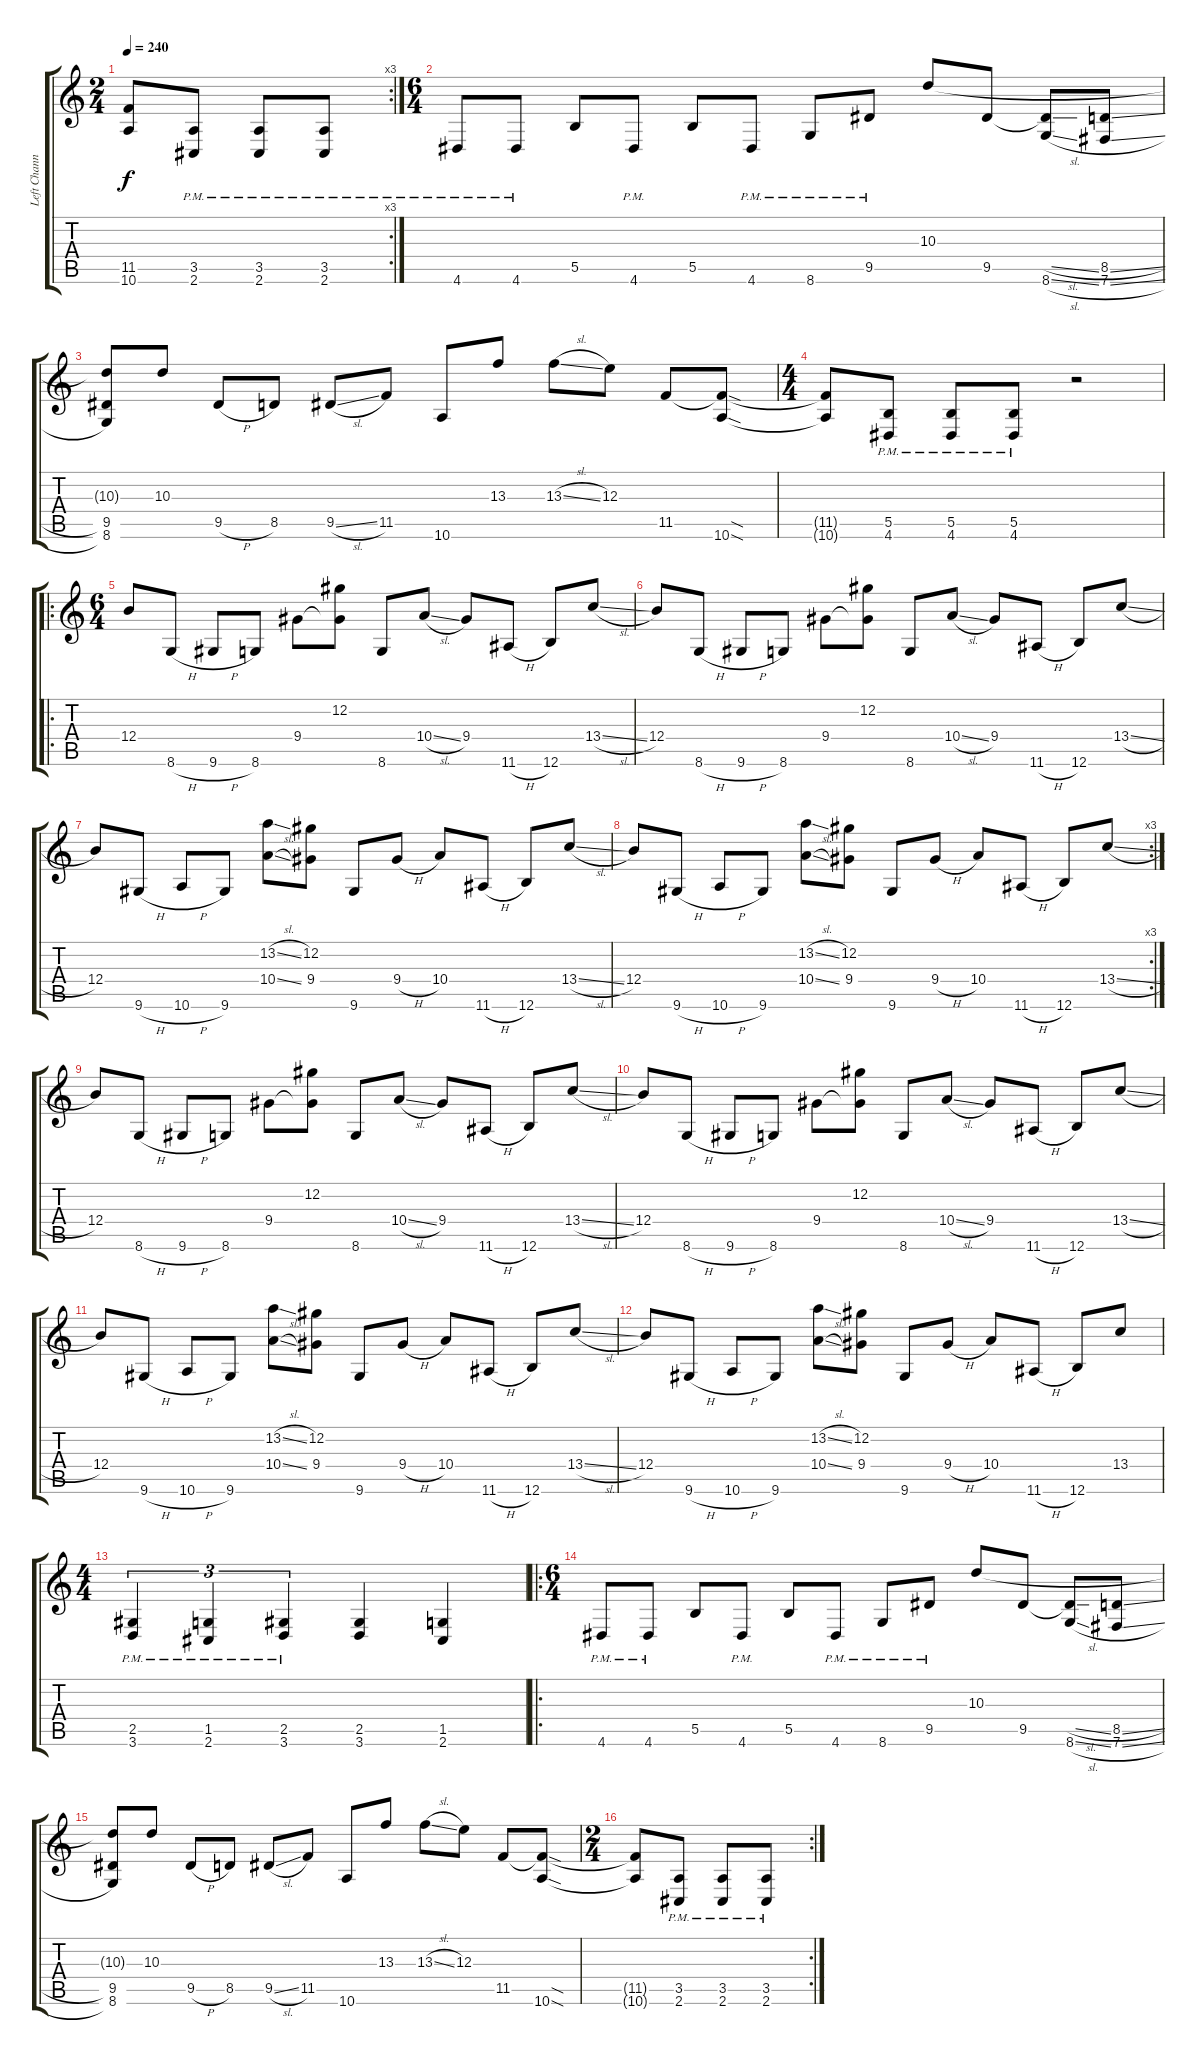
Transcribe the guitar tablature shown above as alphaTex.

\track ("Left Channel" "Left Chann") {instrument distortionguitar}
\staff {score tabs}
\tuning (Db4 Ab3 E3 B2 Gb2 B1) {hide}
\rc 3
\ts (2 4)
\tempo 240
\clef g2
\ks c
(11.5{t} 10.6{t}).8{dy f} (3.5{pm} 2.6).8 (3.5{pm} 2.6).8 (3.5{pm} 2.6).8 |
\ts (6 4)
4.6{pm}.8 4.6{pm}.8 5.5.8 4.6{pm}.8 5.5.8 4.6{pm}.8 8.6{pm}.8 9.5{pm}.8 10.3.8 9.5.8 (9.5{sl t} 8.6{sl}).8 (8.5{sl} 7.6{sl}).8 |
(10.3{t} 9.5 8.6).8 10.3.8 9.5{h}.8 8.5.8 9.5{sl}.8 11.5.8 10.6.8 13.3.8 13.3{sl}.8 12.3.8 11.5.8 (11.5{sod t} 10.6{sod}).8 |
\ts (4 4)
(11.5{t} 10.6{t}).8 (5.5{pm} 4.6).8 (5.5{pm} 4.6).8 (5.5{pm} 4.6).8 r.2 |
\ro
\ts (6 4)
12.4.8 8.6{h}.8 9.6{h}.8 8.6.8 9.4.8 (12.2 9.4{t}).8 8.6.8 10.4{sl}.8 9.4.8 11.6{h}.8 12.6.8 13.4{sl}.8 |
12.4.8 8.6{h}.8 9.6{h}.8 8.6.8 9.4.8 (12.2 9.4{t}).8 8.6.8 10.4{sl}.8 9.4.8 11.6{h}.8 12.6.8 13.4{sl}.8 |
12.4.8 9.6{h}.8 10.6{h}.8 9.6.8 (13.2{sl} 10.4{sl}).8 (12.2 9.4).8 9.6.8 9.4{h}.8 10.4.8 11.6{h}.8 12.6.8 13.4{sl}.8 |
\rc 3
12.4.8 9.6{h}.8 10.6{h}.8 9.6.8 (13.2{sl} 10.4{sl}).8 (12.2 9.4).8 9.6.8 9.4{h}.8 10.4.8 11.6{h}.8 12.6.8 13.4{sl}.8 |
12.4.8 8.6{h}.8 9.6{h}.8 8.6.8 9.4.8 (12.2 9.4{t}).8 8.6.8 10.4{sl}.8 9.4.8 11.6{h}.8 12.6.8 13.4{sl}.8 |
12.4.8 8.6{h}.8 9.6{h}.8 8.6.8 9.4.8 (12.2 9.4{t}).8 8.6.8 10.4{sl}.8 9.4.8 11.6{h}.8 12.6.8 13.4{sl}.8 |
12.4.8 9.6{h}.8 10.6{h}.8 9.6.8 (13.2{sl} 10.4{sl}).8 (12.2 9.4).8 9.6.8 9.4{h}.8 10.4.8 11.6{h}.8 12.6.8 13.4{sl}.8 |
12.4.8 9.6{h}.8 10.6{h}.8 9.6.8 (13.2{sl} 10.4{sl}).8 (12.2 9.4).8 9.6.8 9.4{h}.8 10.4.8 11.6{h}.8 12.6.8 13.4.8 |
\ts (4 4)
(2.5{pm} 3.6{pm}).4{tu (3 2)} (1.5{pm} 2.6{pm}).4{tu (3 2)} (2.5{pm} 3.6{pm}).4{tu (3 2)} (2.5 3.6).4 (1.5 2.6).4 |
\ro
\ts (6 4)
4.6{pm}.8 4.6{pm}.8 5.5.8 4.6{pm}.8 5.5.8 4.6{pm}.8 8.6{pm}.8 9.5{pm}.8 10.3.8 9.5.8 (9.5{sl t} 8.6{sl}).8 (8.5{sl} 7.6{sl}).8 |
(10.3{t} 9.5 8.6).8 10.3.8 9.5{h}.8 8.5.8 9.5{sl}.8 11.5.8 10.6.8 13.3.8 13.3{sl}.8 12.3.8 11.5.8 (11.5{sod t} 10.6{sod}).8 |
\rc 2
\ts (2 4)
(11.5{t} 10.6{t}).8 (3.5{pm} 2.6).8 (3.5{pm} 2.6).8 (3.5{pm} 2.6).8
